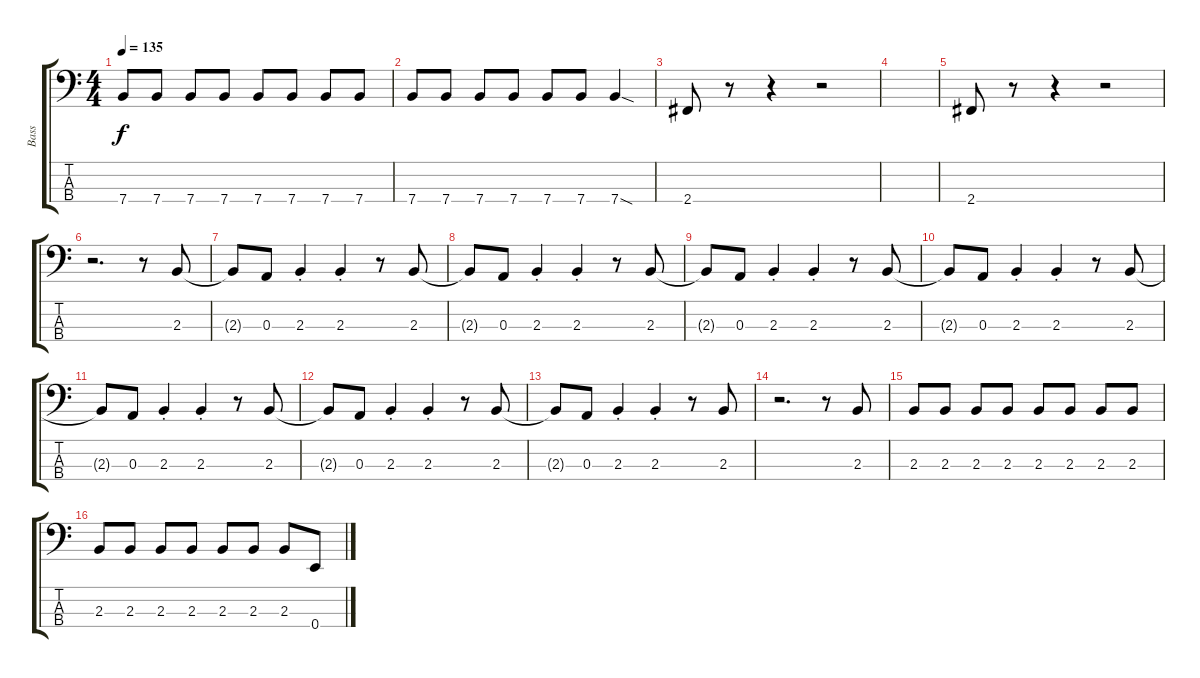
\track ("Bass" "Bass") {instrument electricbassfinger}
\staff {score tabs}
\tuning (G2 D2 A1 E1) {hide}
\ts (4 4)
\tempo 135
\clef f4
\ks c
7.4.8{dy f} 7.4.8 7.4.8 7.4.8 7.4.8 7.4.8 7.4.8 7.4.8 |
7.4.8 7.4.8 7.4.8 7.4.8 7.4.8 7.4.8 7.4{sod}.4 |
2.4.8 r.8 r.4 r.2 |
|
2.4.8 r.8 r.4 r.2 |
r.2{d} r.8 2.3.8 |
2.3{t}.8 0.3.8 2.3{st}.4 2.3{st}.4 r.8 2.3.8 |
2.3{t}.8 0.3.8 2.3{st}.4 2.3{st}.4 r.8 2.3.8 |
2.3{t}.8 0.3.8 2.3{st}.4 2.3{st}.4 r.8 2.3.8 |
2.3{t}.8 0.3.8 2.3{st}.4 2.3{st}.4 r.8 2.3.8 |
2.3{t}.8 0.3.8 2.3{st}.4 2.3{st}.4 r.8 2.3.8 |
2.3{t}.8 0.3.8 2.3{st}.4 2.3{st}.4 r.8 2.3.8 |
2.3{t}.8 0.3.8 2.3{st}.4 2.3{st}.4 r.8 2.3.8 |
r.2{d} r.8 2.3.8 |
2.3.8 2.3.8 2.3.8 2.3.8 2.3.8 2.3.8 2.3.8 2.3.8 |
2.3.8 2.3.8 2.3.8 2.3.8 2.3.8 2.3.8 2.3.8 0.4.8
